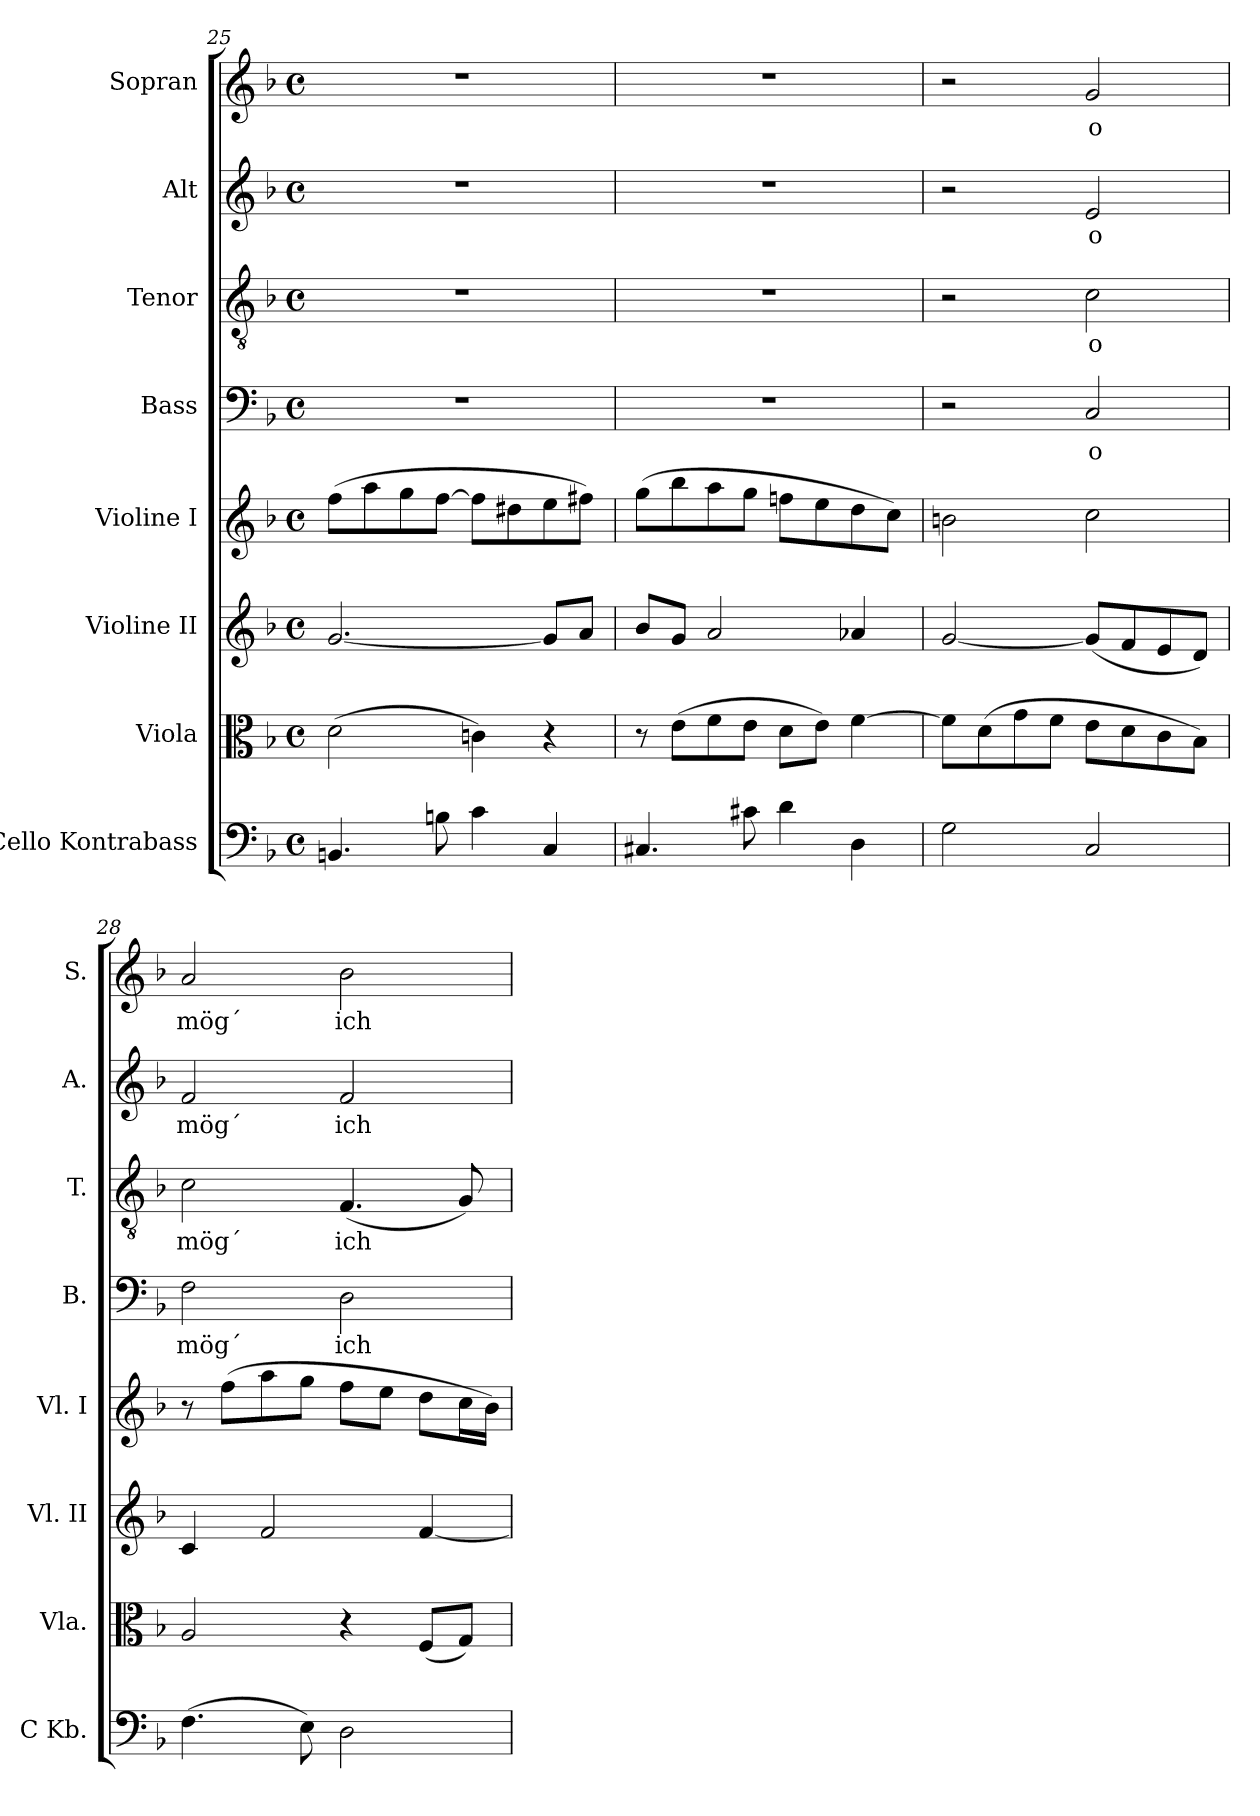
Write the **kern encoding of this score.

**kern	**kern	**kern	**kern	**kern	**text	**kern	**text	**kern	**text	**kern	**text
*part8	*part7	*part6	*part5	*part4	*part4	*part3	*part3	*part2	*part2	*part1	*part1
*staff8	*staff7	*staff6	*staff5	*staff4	*staff4	*staff3	*staff3	*staff2	*staff2	*staff1	*staff1
*I"Cello Kontrabass	*I"Viola	*I"Violine II	*I"Violine I	*I"Bass	*	*I"Tenor	*	*I"Alt	*	*I"Sopran	*
*I'C Kb.	*I'Vla.	*I'Vl. II	*I'Vl. I	*I'B.	*	*I'T.	*	*I'A.	*	*I'S.	*
*clefF4	*clefC3	*clefG2	*clefG2	*clefF4	*	*clefGv2	*	*clefG2	*	*clefG2	*
*ITrd7c12	*	*	*	*	*	*	*	*	*	*	*
*k[b-]	*k[b-]	*k[b-]	*k[b-]	*k[b-]	*	*k[b-]	*	*k[b-]	*	*k[b-]	*
*F:	*F:	*F:	*F:	*F:	*	*F:	*	*F:	*	*F:	*
*M4/4	*M4/4	*M4/4	*M4/4	*M4/4	*	*M4/4	*	*M4/4	*	*M4/4	*
*met(c)	*met(c)	*met(c)	*met(c)	*met(c)	*	*met(c)	*	*met(c)	*	*met(c)	*
=25	=25	=25	=25	=25	=25	=25	=25	=25	=25	=25	=25
4.BBBn/	(>2d\	[2.g/	(>8ff\L	1r	.	1r	.	1r	.	1r	.
.	.	.	8aa\	.	.	.	.	.	.	.	.
.	.	.	8gg\	.	.	.	.	.	.	.	.
8BBn\	.	.	[8ff\J	.	.	.	.	.	.	.	.
4C\	4cn\)	.	8ff\L]	.	.	.	.	.	.	.	.
.	.	.	8dd#X\	.	.	.	.	.	.	.	.
4CC/	4r	8g/L]	8ee\	.	.	.	.	.	.	.	.
.	.	8a/J	8ff#X\J)	.	.	.	.	.	.	.	.
!!LO:PB:g=z
=26	=26	=26	=26	=26	=26	=26	=26	=26	=26	=26	=26
4.CC#X/	8r	8b-/L	(>8gg\L	1r	.	1r	.	1r	.	1r	.
.	(>8e\L	8g/J	8bb-\	.	.	.	.	.	.	.	.
.	8f\	2a/	8aa\	.	.	.	.	.	.	.	.
8C#X\	8e\J	.	8gg\J	.	.	.	.	.	.	.	.
4D\	8d\L	.	8ffn\L	.	.	.	.	.	.	.	.
.	8e\J)	.	8ee\	.	.	.	.	.	.	.	.
4DD\	[4f\	4a-X/	8dd\	.	.	.	.	.	.	.	.
.	.	.	8cc\J)	.	.	.	.	.	.	.	.
=27	=27	=27	=27	=27	=27	=27	=27	=27	=27	=27	=27
2GG\	8f\L]	[2g/	2bn\	2r	.	2r	.	2r	.	2r	.
.	(>8d\	.	.	.	.	.	.	.	.	.	.
.	8g\	.	.	.	.	.	.	.	.	.	.
.	8f\J	.	.	.	.	.	.	.	.	.	.
!	!	!	!	!	!LO:LY:b	!	!LO:LY:b	!	!LO:LY:b	!	!LO:LY:b
2CC/	8e\L	(<8g/L]	2cc\	2C/	o	2c\	o	2e/	o	2g/	o
.	8d\	8f/	.	.	.	.	.	.	.	.	.
.	8c\	8e/	.	.	.	.	.	.	.	.	.
.	8B-\J)	8d/J)	.	.	.	.	.	.	.	.	.
=28	=28	=28	=28	=28	=28	=28	=28	=28	=28	=28	=28
!	!	!	!	!	!LO:LY:b	!	!LO:LY:b	!	!LO:LY:b	!	!LO:LY:b
(>4.FF\	2A/	4c/	8r	2F\	mög´	2c\	mög´	2f/	mög´	2a/	mög´
.	.	.	(>8ff\L	.	.	.	.	.	.	.	.
.	.	2f/	8aa\	.	.	.	.	.	.	.	.
8EE\)	.	.	8gg\J	.	.	.	.	.	.	.	.
!	!	!	!	!	!LO:LY:b	!	!LO:LY:b	!	!LO:LY:b	!	!LO:LY:b
2DD\	4r	.	8ff\L	2D\	ich	(<4.F/	ich	2f/	ich	2b-\	ich
.	.	.	8ee\J	.	.	.	.	.	.	.	.
.	(<8F/L	[4f/	8dd\L	.	.	.	.	.	.	.	.
.	8G/J)	.	16cc\L	.	.	8G/)	.	.	.	.	.
.	.	.	16b-\JJ)	.	.	.	.	.	.	.	.
=	=	=	=	=	=	=	=	=	=	=	=
*-	*-	*-	*-	*-	*-	*-	*-	*-	*-	*-	*-
